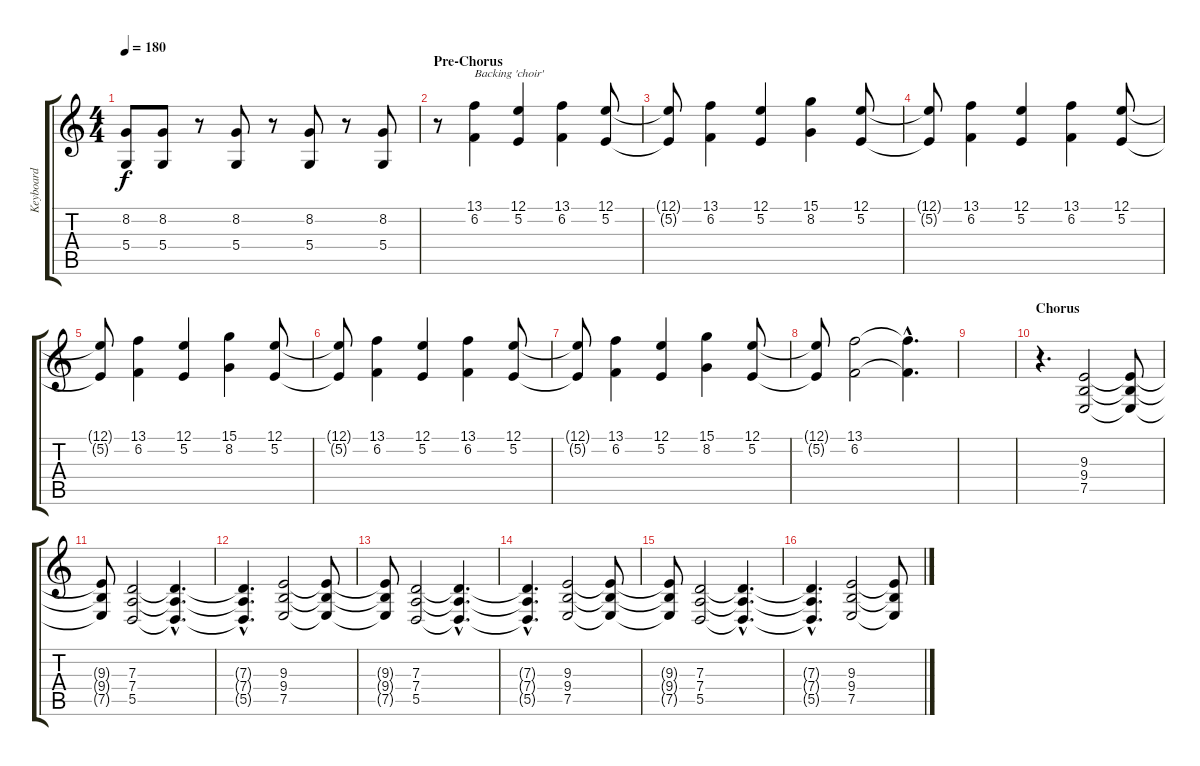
\track ("Keyboard" "Keyboard") {instrument synthstrings1}
\staff {score tabs}
\tuning (E4 B3 G3 D3 A2 E2) {hide}
\ts (4 4)
\tempo 180
\clef g2
\ks c
(8.2 5.4).8{dy f} (8.2 5.4).8 r.8 (8.2 5.4).8 r.8 (8.2 5.4).8 r.8 (8.2 5.4).8 |
\section ("" "Pre-Chorus")
r.8{instrument pad4choir} (13.1 6.2).4{txt "Backing 'choir'"} (12.1 5.2).4 (13.1 6.2).4 (12.1 5.2).8 |
(12.1{t} 5.2{t}).8 (13.1 6.2).4 (12.1 5.2).4 (15.1 8.2).4 (12.1 5.2).8 |
(12.1{t} 5.2{t}).8 (13.1 6.2).4 (12.1 5.2).4 (13.1 6.2).4 (12.1 5.2).8 |
(12.1{t} 5.2{t}).8 (13.1 6.2).4 (12.1 5.2).4 (15.1 8.2).4 (12.1 5.2).8 |
(12.1{t} 5.2{t}).8{instrument pad4choir} (13.1 6.2).4 (12.1 5.2).4 (13.1 6.2).4 (12.1 5.2).8 |
(12.1{t} 5.2{t}).8 (13.1 6.2).4 (12.1 5.2).4 (15.1 8.2).4 (12.1 5.2).8 |
(12.1{t} 5.2{t}).8 (13.1 6.2).2 (13.1{hac t} 6.2{hac t}).4{d} |
|
\section ("" "Chorus")
r.4{d instrument synthstrings1} (9.3 9.4 7.5).2 (9.3{t} 9.4{t} 7.5{t}).8 |
(9.3{t} 9.4{t} 7.5{t}).8 (7.3 7.4 5.5).2 (7.3{hac t} 7.4{hac t} 5.5{hac t}).4{d} |
(7.3{hac t} 7.4{hac t} 5.5{hac t}).4{d instrument synthstrings1} (9.3 9.4 7.5).2 (9.3{t} 9.4{t} 7.5{t}).8 |
(9.3{t} 9.4{t} 7.5{t}).8 (7.3 7.4 5.5).2 (7.3{hac t} 7.4{hac t} 5.5{hac t}).4{d} |
(7.3{hac t} 7.4{hac t} 5.5{hac t}).4{d instrument synthstrings1} (9.3 9.4 7.5).2 (9.3{t} 9.4{t} 7.5{t}).8 |
(9.3{t} 9.4{t} 7.5{t}).8 (7.3 7.4 5.5).2 (7.3{hac t} 7.4{hac t} 5.5{hac t}).4{d} |
(7.3{hac t} 7.4{hac t} 5.5{hac t}).4{d instrument synthstrings1} (9.3 9.4 7.5).2 (9.3{t} 9.4{t} 7.5{t}).8
